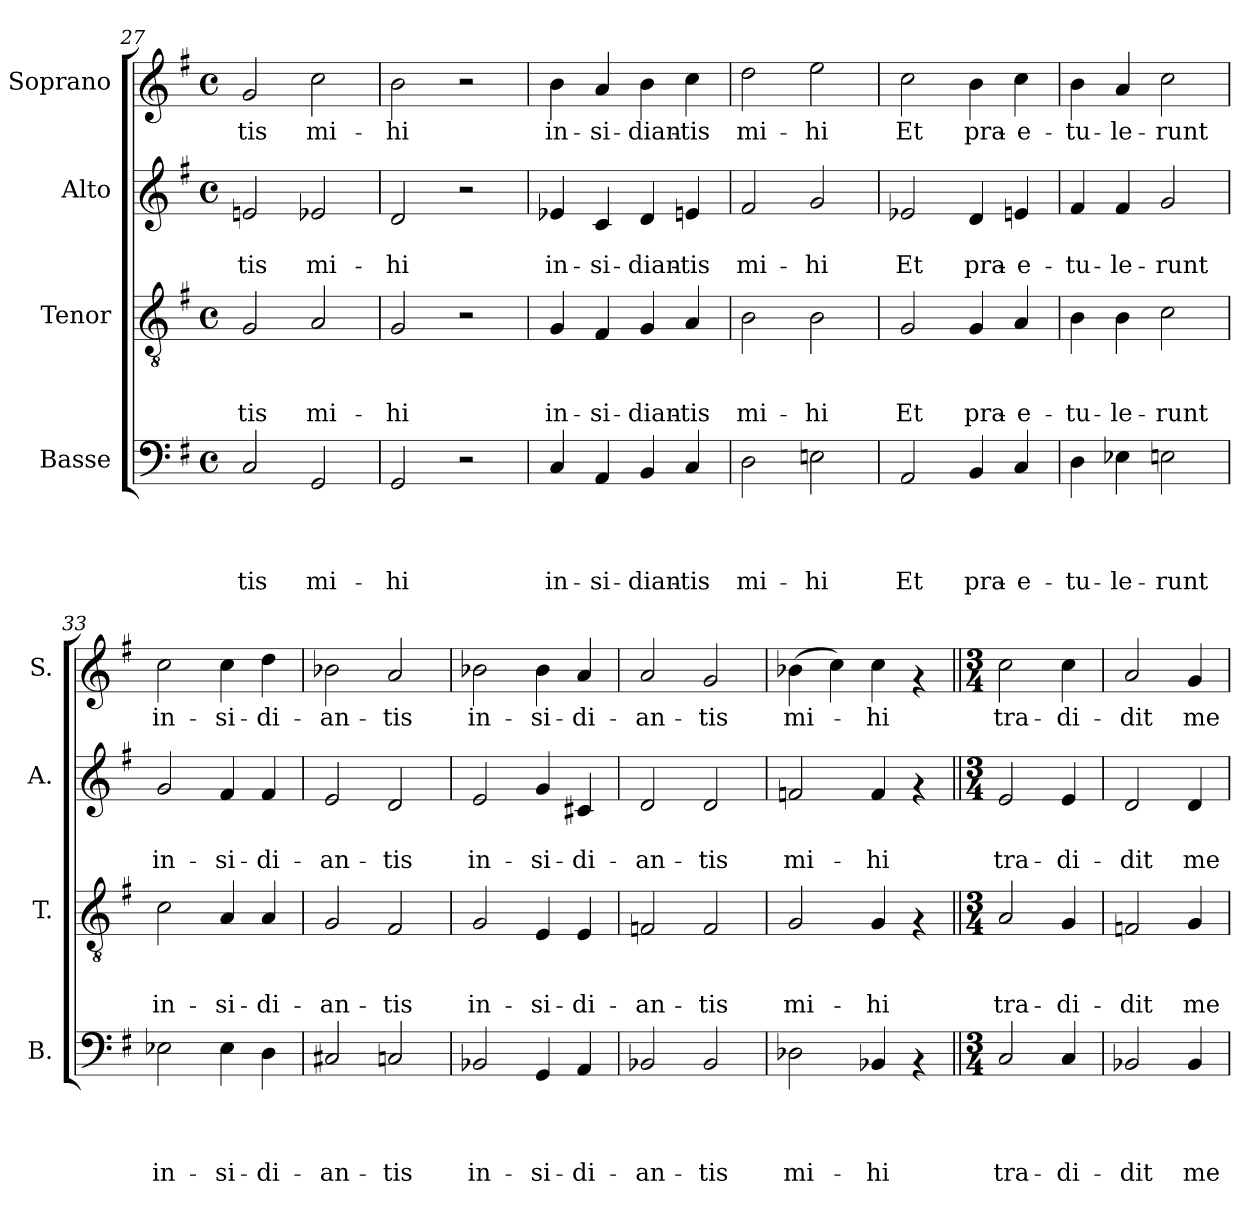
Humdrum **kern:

**kern	**text	**text	**text	**text	**kern	**text	**text	**text	**kern	**text	**text	**kern	**text
*part4	*part4	*part4	*part4	*part4	*part3	*part3	*part3	*part3	*part2	*part2	*part2	*part1	*part1
*staff4	*staff4	*staff4	*staff4	*staff4	*staff3	*staff3	*staff3	*staff3	*staff2	*staff2	*staff2	*staff1	*staff1
*I"Basse	*	*	*	*	*I"Tenor	*	*	*	*I"Alto	*	*	*I"Soprano	*
*I'B.	*	*	*	*	*I'T.	*	*	*	*I'A.	*	*	*I'S.	*
*clefF4	*	*	*	*	*clefGv2	*	*	*	*clefG2	*	*	*clefG2	*
*k[f#]	*	*	*	*	*k[f#]	*	*	*	*k[f#]	*	*	*k[f#]	*
*G:	*	*	*	*	*G:	*	*	*	*G:	*	*	*G:	*
*M4/4	*	*	*	*	*M4/4	*	*	*	*M4/4	*	*	*M4/4	*
*met(c)	*	*	*	*	*met(c)	*	*	*	*met(c)	*	*	*met(c)	*
=27	=27	=27	=27	=27	=27	=27	=27	=27	=27	=27	=27	=27	=27
!	!	!	!	!LO:LY:b	!	!	!	!LO:LY:b	!	!	!LO:LY:b	!	!LO:LY:b
2C/	.	.	.	-tis	2G/	.	.	-tis	2eni/	.	-tis	2g/	-tis
!	!	!	!	!LO:LY:b	!	!	!	!LO:LY:b	!	!	!LO:LY:b	!	!LO:LY:b
2GG/	.	.	.	mi-	2A/	.	.	mi-	2e-X/	.	mi-	2cc\	mi-
=28	=28	=28	=28	=28	=28	=28	=28	=28	=28	=28	=28	=28	=28
!	!	!	!	!LO:LY:b	!	!	!	!LO:LY:b	!	!	!LO:LY:b	!	!LO:LY:b
2GG/	.	.	.	-hi	2G/	.	.	-hi	2d/	.	-hi	2b\	-hi
2r	.	.	.	.	2r	.	.	.	2r	.	.	2r	.
=29	=29	=29	=29	=29	=29	=29	=29	=29	=29	=29	=29	=29	=29
!	!	!	!	!LO:LY:b	!	!	!	!LO:LY:b	!	!	!LO:LY:b	!	!LO:LY:b
4C/	.	.	.	in-	4G/	.	.	in-	4e-X/	.	in-	4b\	in-
!	!	!	!	!LO:LY:b	!	!	!	!LO:LY:b	!	!	!LO:LY:b	!	!LO:LY:b
4AA/	.	.	.	-si-	4F#/	.	.	-si-	4c/	.	-si-	4a/	-si-
!	!	!	!	!LO:LY:b	!	!	!	!LO:LY:b	!	!	!LO:LY:b	!	!LO:LY:b
4BB/	.	.	.	-dian-	4G/	.	.	-dian-	4d/	.	-dian-	4b\	-dian-
!	!	!	!	!LO:LY:b	!	!	!	!LO:LY:b	!	!	!LO:LY:b	!	!LO:LY:b
4C/	.	.	.	-tis	4A/	.	.	-tis	4en/	.	-tis	4cc\	-tis
=30	=30	=30	=30	=30	=30	=30	=30	=30	=30	=30	=30	=30	=30
!	!	!	!	!LO:LY:b	!	!	!	!LO:LY:b	!	!	!LO:LY:b	!	!LO:LY:b
2D\	.	.	.	mi-	2B\	.	.	mi-	2f#/	.	mi-	2dd\	mi-
!	!	!	!	!LO:LY:b	!	!	!	!LO:LY:b	!	!	!LO:LY:b	!	!LO:LY:b
2Eni\	.	.	.	-hi	2B\	.	.	-hi	2g/	.	-hi	2ee\	-hi
=31	=31	=31	=31	=31	=31	=31	=31	=31	=31	=31	=31	=31	=31
!	!	!	!	!LO:LY:b	!	!	!	!LO:LY:b	!	!	!LO:LY:b	!	!LO:LY:b
2AA/	.	.	.	Et	2G/	.	.	Et	2e-X/	.	Et	2cc\	Et
!	!	!	!	!LO:LY:b	!	!	!	!LO:LY:b	!	!	!LO:LY:b	!	!LO:LY:b
4BB/	.	.	.	pra-	4G/	.	.	pra-	4d/	.	pra-	4b\	pra-
!	!	!	!	!LO:LY:b	!	!	!	!LO:LY:b	!	!	!LO:LY:b	!	!LO:LY:b
4C/	.	.	.	-e-	4A/	.	.	-e-	4en/	.	-e-	4cc\	-e-
=32	=32	=32	=32	=32	=32	=32	=32	=32	=32	=32	=32	=32	=32
!	!	!	!	!LO:LY:b	!	!	!	!LO:LY:b	!	!	!LO:LY:b	!	!LO:LY:b
4D\	.	.	.	-tu-	4B\	.	.	-tu-	4f#/	.	-tu-	4b\	-tu-
!	!	!	!	!LO:LY:b	!	!	!	!LO:LY:b	!	!	!LO:LY:b	!	!LO:LY:b
4E-X\	.	.	.	-le-	4B\	.	.	-le-	4f#/	.	-le-	4a/	-le-
!	!	!	!	!LO:LY:b	!	!	!	!LO:LY:b	!	!	!LO:LY:b	!	!LO:LY:b
2En\	.	.	.	-runt	2c\	.	.	-runt	2g/	.	-runt	2cc\	-runt
!!LO:LB:g=z
=33	=33	=33	=33	=33	=33	=33	=33	=33	=33	=33	=33	=33	=33
!	!	!	!	!LO:LY:b	!	!	!	!LO:LY:b	!	!	!LO:LY:b	!	!LO:LY:b
2E-X\	.	.	.	in-	2c\	.	.	in-	2g/	.	in-	2cc\	in-
!	!	!	!	!LO:LY:b	!	!	!	!LO:LY:b	!	!	!LO:LY:b	!	!LO:LY:b
4E-\	.	.	.	-si-	4A/	.	.	-si-	4f#/	.	-si-	4cc\	-si-
!	!	!	!	!LO:LY:b	!	!	!	!LO:LY:b	!	!	!LO:LY:b	!	!LO:LY:b
4D\	.	.	.	-di-	4A/	.	.	-di-	4f#/	.	-di-	4dd\	-di-
=34	=34	=34	=34	=34	=34	=34	=34	=34	=34	=34	=34	=34	=34
!	!	!	!	!LO:LY:b	!	!	!	!LO:LY:b	!	!	!LO:LY:b	!	!LO:LY:b
2C#X/	.	.	.	-an-	2G/	.	.	-an-	2e/	.	-an-	2b-X\	-an-
!	!	!	!	!LO:LY:b	!	!	!	!LO:LY:b	!	!	!LO:LY:b	!	!LO:LY:b
2Cn/	.	.	.	-tis	2F#/	.	.	-tis	2d/	.	-tis	2a/	-tis
=35	=35	=35	=35	=35	=35	=35	=35	=35	=35	=35	=35	=35	=35
!	!	!	!	!LO:LY:b	!	!	!	!LO:LY:b	!	!	!LO:LY:b	!	!LO:LY:b
2BB-X/	.	.	.	in-	2G/	.	.	in-	2e/	.	in-	2b-X\	in-
!	!	!	!	!LO:LY:b	!	!	!	!LO:LY:b	!	!	!LO:LY:b	!	!LO:LY:b
4GG/	.	.	.	-si-	4E/	.	.	-si-	4g/	.	-si-	4b-\	-si-
!	!	!	!	!LO:LY:b	!	!	!	!LO:LY:b	!	!	!LO:LY:b	!	!LO:LY:b
4AA/	.	.	.	-di-	4E/	.	.	-di-	4c#X/	.	-di-	4a/	-di-
=36	=36	=36	=36	=36	=36	=36	=36	=36	=36	=36	=36	=36	=36
!	!	!	!	!LO:LY:b	!	!	!	!LO:LY:b	!	!	!LO:LY:b	!	!LO:LY:b
2BB-X/	.	.	.	-an-	2Fn/	.	.	-an-	2d/	.	-an-	2a/	-an-
!	!	!	!	!LO:LY:b	!	!	!	!LO:LY:b	!	!	!LO:LY:b	!	!LO:LY:b
2BB-/	.	.	.	-tis	2F/	.	.	-tis	2d/	.	-tis	2g/	-tis
=37	=37	=37	=37	=37	=37	=37	=37	=37	=37	=37	=37	=37	=37
!	!	!	!	!LO:LY:b	!	!	!	!LO:LY:b	!	!	!LO:LY:b	!	!LO:LY:b
2D-X\	.	.	.	mi-	2G/	.	.	mi-	2fn/	.	mi-	(>4b-X\	mi-
.	.	.	.	.	.	.	.	.	.	.	.	4cc\)	.
!	!	!	!	!LO:LY:b	!	!	!	!LO:LY:b	!	!	!LO:LY:b	!	!LO:LY:b
4BB-X/	.	.	.	-hi	4G/	.	.	-hi	4f/	.	-hi	4cc\	-hi
4rAA	.	.	.	.	4rF	.	.	.	4rf	.	.	4rf	.
=38||	=38||	=38||	=38||	=38||	=38||	=38||	=38||	=38||	=38||	=38||	=38||	=38||	=38||
*M3/4	*	*	*	*	*M3/4	*	*	*	*M3/4	*	*	*M3/4	*
!	!	!	!	!LO:LY:b	!	!	!	!LO:LY:b	!	!	!LO:LY:b	!	!LO:LY:b
2C/	.	.	.	tra-	2A/	.	.	tra-	2e/	.	tra-	2cc\	tra-
!	!	!	!	!LO:LY:b	!	!	!	!LO:LY:b	!	!	!LO:LY:b	!	!LO:LY:b
4C/	.	.	.	-di-	4G/	.	.	-di-	4e/	.	-di-	4cc\	-di-
=39	=39	=39	=39	=39	=39	=39	=39	=39	=39	=39	=39	=39	=39
!	!	!	!	!LO:LY:b	!	!	!	!LO:LY:b	!	!	!LO:LY:b	!	!LO:LY:b
2BB-X/	.	.	.	-dit	2Fn/	.	.	-dit	2d/	.	-dit	2a/	-dit
!	!	!	!	!LO:LY:b	!	!	!	!LO:LY:b	!	!	!LO:LY:b	!	!LO:LY:b
4BB-/	.	.	.	me	4G/	.	.	me	4d/	.	me	4g/	me
=	=	=	=	=	=	=	=	=	=	=	=	=	=
*-	*-	*-	*-	*-	*-	*-	*-	*-	*-	*-	*-	*-	*-
